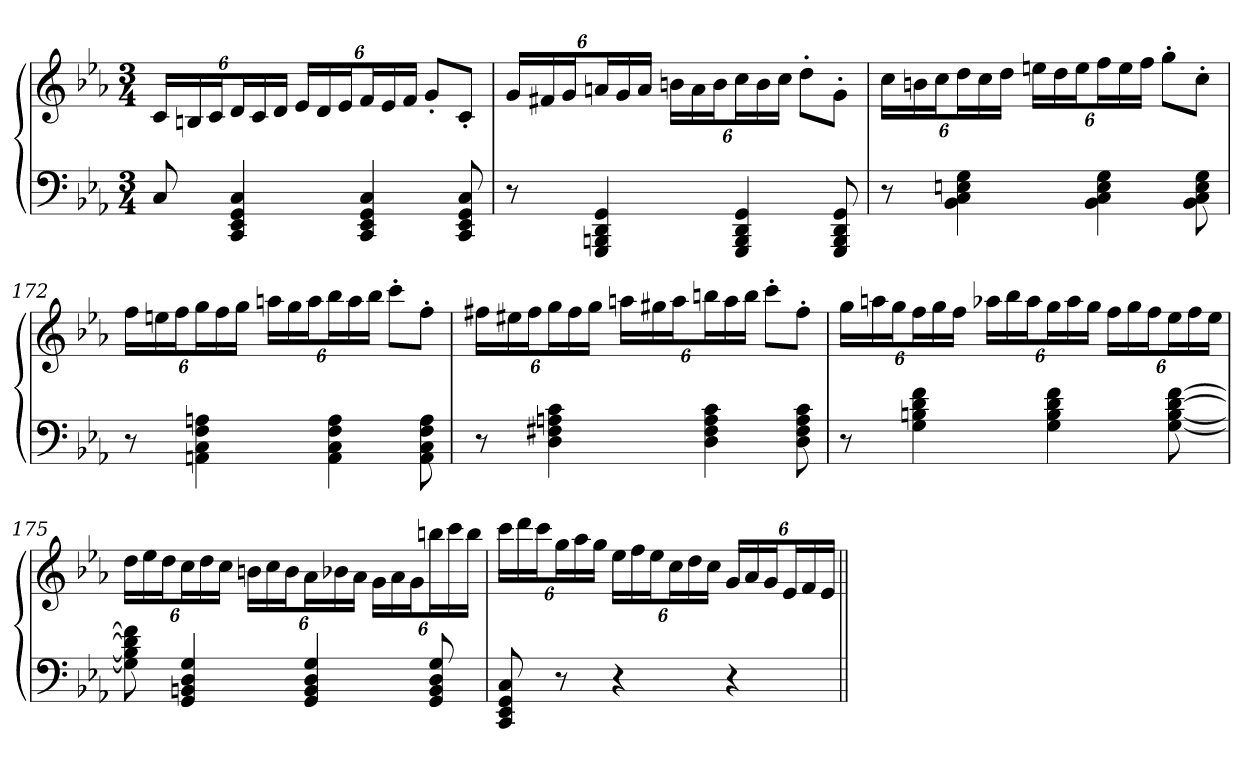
**kern	**kern
*part1	*part1
*staff2	*staff1
*clefF4	*clefG2
*k[b-e-a-]	*k[b-e-a-]
*c:	*c:
*M3/4	*M3/4
=	=
8C	24cLL
.	24Bn
.	24cJ
4CC 4EE- 4GG 4C	24dL
.	24c
.	24dJJ
.	24e-LL
.	24d
.	24e-J
4CC 4EE- 4GG 4C	24fL
.	24e-
.	24fJJ
.	8g'L
8CC 8EE- 8GG 8C	8c'J
=170	=170
8r	24gLL
.	24f#X
.	24gJ
4GGG 4BBBn 4DD 4GG	24anL
.	24g
.	24aJJ
.	24bnLL
.	24a
.	24bJ
4GGG 4BBB 4DD 4GG	24ccL
.	24b
.	24ccJJ
.	8dd'L
8GGG 8BBB 8DD 8GG	8g'J
=171	=171
8r	24ccLL
.	24bn
.	24ccJ
4BB- 4C 4En 4G	24ddL
.	24cc
.	24ddJJ
.	24eenLL
.	24dd
.	24eeJ
4BB- 4C 4E 4G	24ffL
.	24ee
.	24ffJJ
.	8gg'L
8BB- 8C 8E 8G	8cc'J
=172	=172
8r	24ffLL
.	24een
.	24ffJ
4AAn 4C 4F 4An	24ggL
.	24ff
.	24ggJJ
.	24aanLL
.	24gg
.	24aaJ
4AA 4C 4F 4A	24bb-L
.	24aa
.	24bb-JJ
.	8ccc'L
8AA 8C 8F 8A	8ff'J
=173	=173
8r	24ff#XLL
.	24ee#X
.	24ff#J
4D 4F#X 4An 4c	24ggL
.	24ff#
.	24ggJJ
.	24aanLL
.	24gg#X
.	24aaJ
4D 4F# 4A 4c	24bbnL
.	24aa
.	24bbJJ
.	8ccc'L
8D 8F# 8A 8c	8ff#'J
=174	=174
8r	24ggLL
.	24aan
.	24ggJ
4G 4Bn 4d 4f	24ffL
.	24gg
.	24ffJJ
.	24aa-XLL
.	24bb-
.	24aa-J
4G 4B 4d 4f	24ggL
.	24aa-
.	24ggJJ
.	24ffLL
.	24gg
.	24ffJ
[8G [8B [8d [8f	24ee-L
.	24ff
.	24ee-JJ
=175	=175
8G] 8B] 8d] 8f]	24ddLL
.	24ee-
.	24ddJ
4GG 4BBn 4D 4G	24ccL
.	24dd
.	24ccJJ
.	24bnLL
.	24cc
.	24bJ
4GG 4BB 4D 4G	24a-L
.	24b-X
.	24a-JJ
.	24gLL
.	24a-
.	24gJ
8GG 8BB 8D 8G	24bbnL
.	24ccc
.	24bbJJ
=176	=176
8CC 8EE- 8GG 8C	24cccLL
.	24ddd
.	24cccJ
8r	24ggL
.	24aa-
.	24ggJJ
4r	24ee-LL
.	24ff
.	24ee-J
.	24ccL
.	24dd
.	24ccJJ
4r	24gLL
.	24a-
.	24gJ
.	24e-L
.	24f
.	24e-JJ
=||	=||
*-	*-
